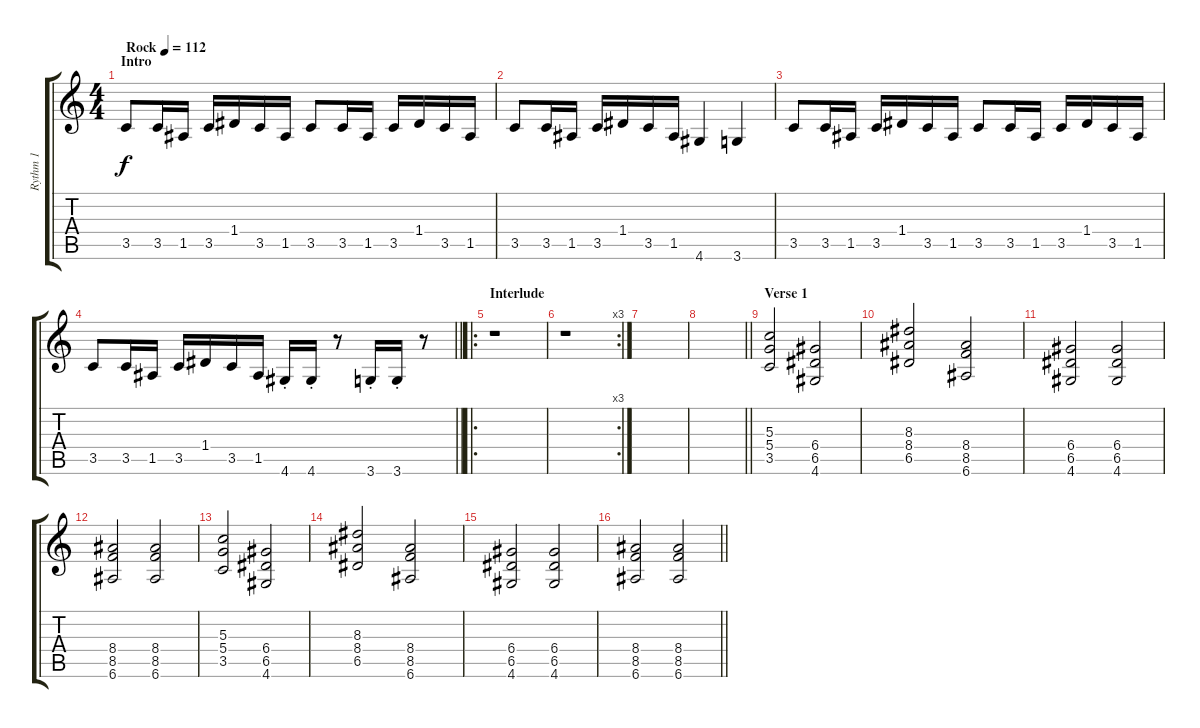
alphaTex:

\track ("Rythm 1" "Rythm 1") {instrument distortionguitar}
\staff {score tabs}
\tuning (E4 B3 G3 D3 A2 E2) {hide}
\ts (4 4)
\section ("" "Intro")
\tempo (112 "Rock")
\clef g2
\ks c
3.5.8{dy f instrument distortionguitar} 3.5.16 1.5.16 3.5.16 1.4.16 3.5.16 1.5.16 3.5.8 3.5.16 1.5.16 3.5.16 1.4.16 3.5.16 1.5.16 |
3.5.8 3.5.16 1.5.16 3.5.16 1.4.16 3.5.16 1.5.16 4.6.4 3.6.4 |
3.5.8 3.5.16 1.5.16 3.5.16 1.4.16 3.5.16 1.5.16 3.5.8 3.5.16 1.5.16 3.5.16 1.4.16 3.5.16 1.5.16 |
\barLineRight lightlight
3.5.8 3.5.16 1.5.16 3.5.16 1.4.16 3.5.16 1.5.16 4.6{st}.16 4.6{st}.16 r.8 3.6{st}.16 3.6{st}.16 r.8 |
\ro
\section ("" "Interlude")
r.1 |
\rc 3
r.1 |
|
\barLineRight lightlight
|
\section ("" "Verse 1")
(5.3 5.4 3.5).2 (6.4 6.5 4.6).2 |
(8.3 8.4 6.5).2 (8.4 8.5 6.6).2 |
(6.4 6.5 4.6).2 (6.4 6.5 4.6).2 |
(8.4 8.5 6.6).2 (8.4 8.5 6.6).2 |
(5.3 5.4 3.5).2 (6.4 6.5 4.6).2 |
(8.3 8.4 6.5).2 (8.4 8.5 6.6).2 |
(6.4 6.5 4.6).2 (6.4 6.5 4.6).2 |
\barLineRight lightlight
(8.4 8.5 6.6).2 (8.4 8.5 6.6).2
